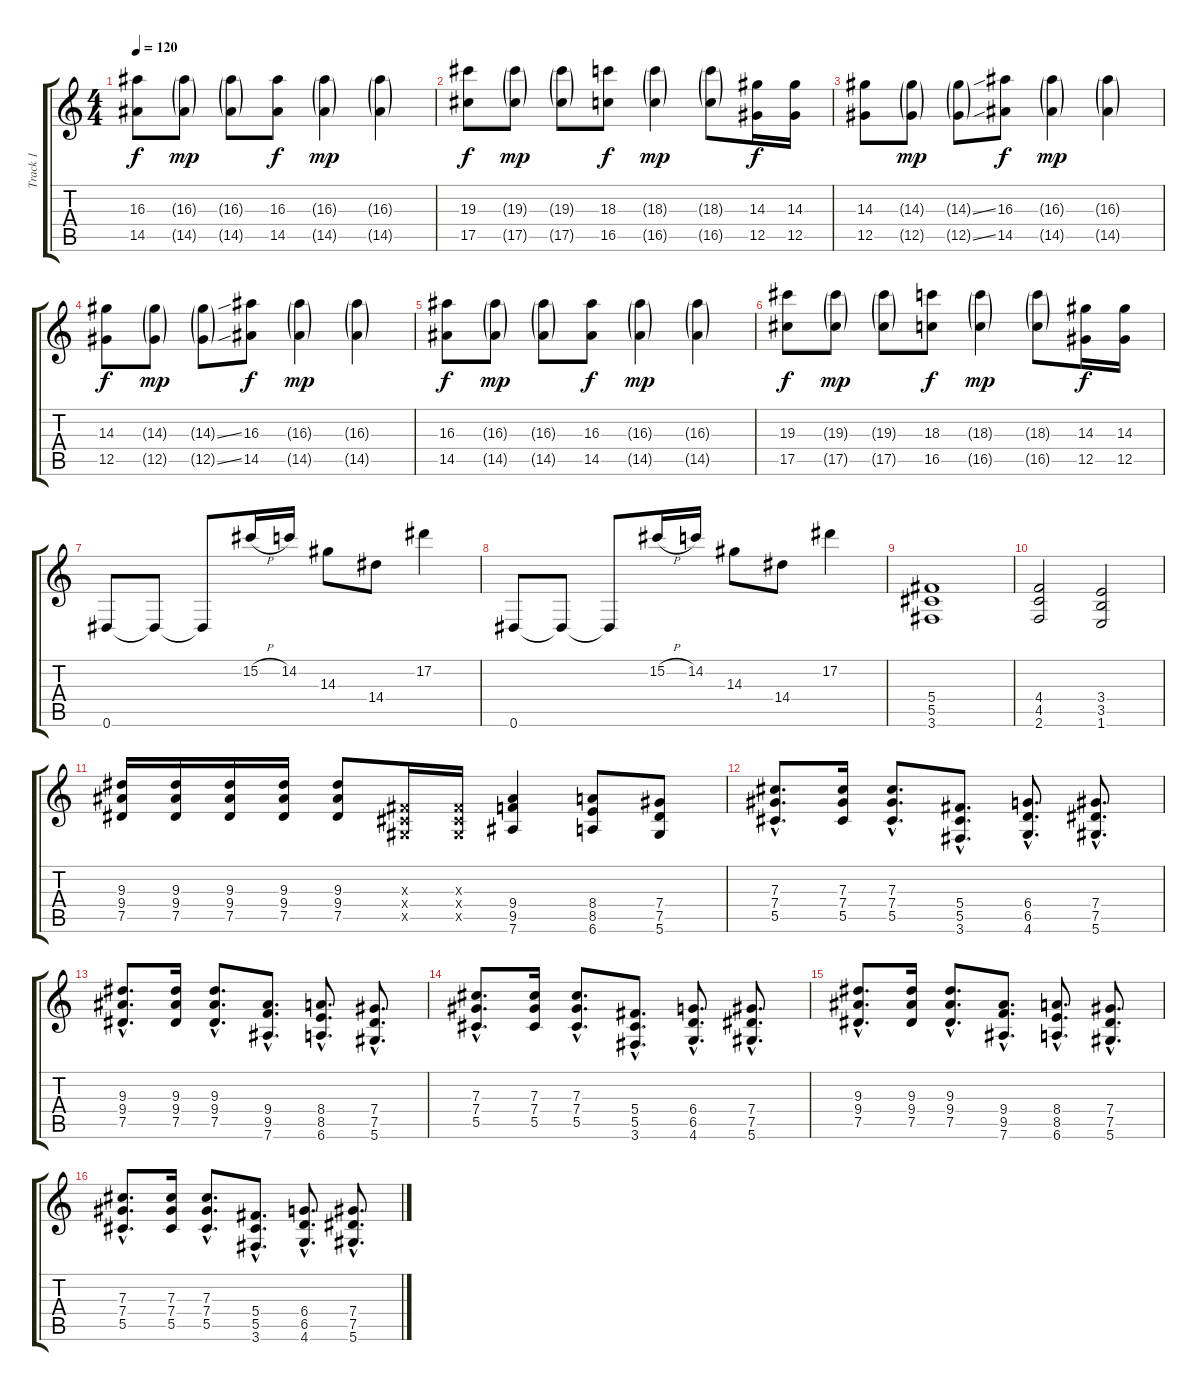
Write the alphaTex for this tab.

\track ("Track 1" "Track 1") {instrument distortionguitar}
\staff {score tabs}
\tuning (Eb4 Bb3 Gb3 Db3 Ab2 Eb2) {hide}
\ts (4 4)
\tempo 120
\clef g2
\ks c
(16.3 14.5).8{dy f} (16.3{g} 14.5{g}).8{dy mp} (16.3{g} 14.5{g}).8 (16.3 14.5).8{dy f} (16.3{g} 14.5{g}).4{dy mp} (16.3{g} 14.5{g}).4 |
(19.3 17.5).8{dy f} (19.3{g} 17.5{g}).8{dy mp} (19.3{g} 17.5{g}).8 (18.3 16.5).8{dy f} (18.3{g} 16.5{g}).4{dy mp} (18.3{g} 16.5{g}).8 (14.3 12.5).16{dy f} (14.3 12.5).16 |
(14.3 12.5).8 (14.3{g} 12.5{g}).8{dy mp} (14.3{ss g} 12.5{ss g}).8 (16.3 14.5).8{dy f} (16.3{g} 14.5{g}).4{dy mp} (16.3{g} 14.5{g}).4 |
(14.3 12.5).8{dy f} (14.3{g} 12.5{g}).8{dy mp} (14.3{ss g} 12.5{ss g}).8 (16.3 14.5).8{dy f} (16.3{g} 14.5{g}).4{dy mp} (16.3{g} 14.5{g}).4 |
(16.3 14.5).8{dy f} (16.3{g} 14.5{g}).8{dy mp} (16.3{g} 14.5{g}).8 (16.3 14.5).8{dy f} (16.3{g} 14.5{g}).4{dy mp} (16.3{g} 14.5{g}).4 |
(19.3 17.5).8{dy f} (19.3{g} 17.5{g}).8{dy mp} (19.3{g} 17.5{g}).8 (18.3 16.5).8{dy f} (18.3{g} 16.5{g}).4{dy mp} (18.3{g} 16.5{g}).8 (14.3 12.5).16{dy f} (14.3 12.5).16 |
0.6.8 0.6{t}.8 0.6{t}.8 15.2{h}.16 14.2.16 14.3.8 14.4.8 17.2.4 |
0.6.8 0.6{t}.8 0.6{t}.8 15.2{h}.16 14.2.16 14.3.8 14.4.8 17.2.4 |
(5.4 5.5 3.6).1 |
(4.4 4.5 2.6).2 (3.4 3.5 1.6).2 |
(9.3 9.4 7.5).16 (9.3 9.4 7.5).16 (9.3 9.4 7.5).16 (9.3 9.4 7.5).16 (9.3 9.4 7.5).8 (0.3{x} 0.4{x} 0.5{x}).16 (0.3{x} 0.4{x} 0.5{x}).16 (9.4 9.5 7.6).4 (8.4 8.5 6.6).8 (7.4 7.5 5.6).8 |
(7.3{hac} 7.4{hac} 5.5{hac}).8{d} (7.3 7.4 5.5).16 (7.3{hac} 7.4{hac} 5.5{hac}).8{d} (5.4{hac} 5.5{hac} 3.6{hac}).8{d} (6.4{hac} 6.5{hac} 4.6{hac}).8{d} (7.4{hac} 7.5{hac} 5.6{hac}).8{d} |
(9.3{hac} 9.4{hac} 7.5{hac}).8{d} (9.3 9.4 7.5).16 (9.3{hac} 9.4{hac} 7.5{hac}).8{d} (9.4{hac} 9.5{hac} 7.6{hac}).8{d} (8.4{hac} 8.5{hac} 6.6{hac}).8{d} (7.4{hac} 7.5{hac} 5.6{hac}).8{d} |
(7.3{hac} 7.4{hac} 5.5{hac}).8{d} (7.3 7.4 5.5).16 (7.3{hac} 7.4{hac} 5.5{hac}).8{d} (5.4{hac} 5.5{hac} 3.6{hac}).8{d} (6.4{hac} 6.5{hac} 4.6{hac}).8{d} (7.4{hac} 7.5{hac} 5.6{hac}).8{d} |
(9.3{hac} 9.4{hac} 7.5{hac}).8{d} (9.3 9.4 7.5).16 (9.3{hac} 9.4{hac} 7.5{hac}).8{d} (9.4{hac} 9.5{hac} 7.6{hac}).8{d} (8.4{hac} 8.5{hac} 6.6{hac}).8{d} (7.4{hac} 7.5{hac} 5.6{hac}).8{d} |
(7.3{hac} 7.4{hac} 5.5{hac}).8{d} (7.3 7.4 5.5).16 (7.3{hac} 7.4{hac} 5.5{hac}).8{d} (5.4{hac} 5.5{hac} 3.6{hac}).8{d} (6.4{hac} 6.5{hac} 4.6{hac}).8{d} (7.4{hac} 7.5{hac} 5.6{hac}).8{d}
